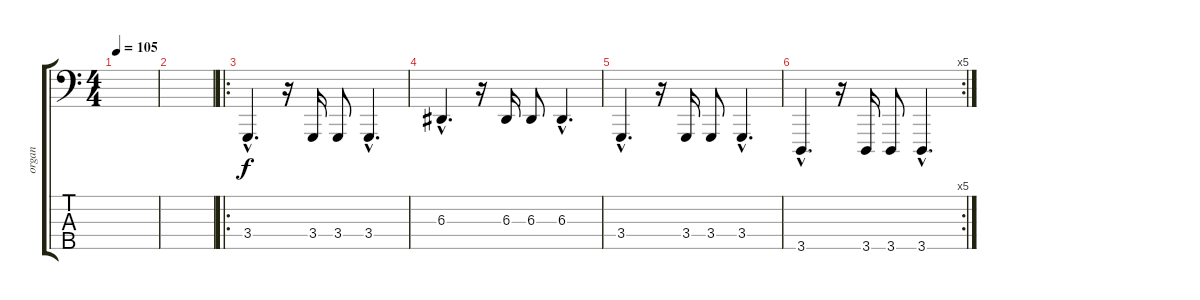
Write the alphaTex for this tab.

\track ("organ" "organ") {instrument churchorgan}
\staff {score tabs}
\tuning (G2 D2 A1 E1 B0) {hide}
\ts (4 4)
\tempo 105
\clef f4
\ks c
|
|
\ro
3.4{hac}.4{d} r.16 3.4.16 3.4.8 3.4{hac}.4{d} |
6.3{hac}.4{d} r.16 6.3.16 6.3.8 6.3{hac}.4{d} |
3.4{hac}.4{d} r.16 3.4.16 3.4.8 3.4{hac}.4{d} |
\rc 5
3.5{hac}.4{d} r.16 3.5.16 3.5.8 3.5{hac}.4{d}
